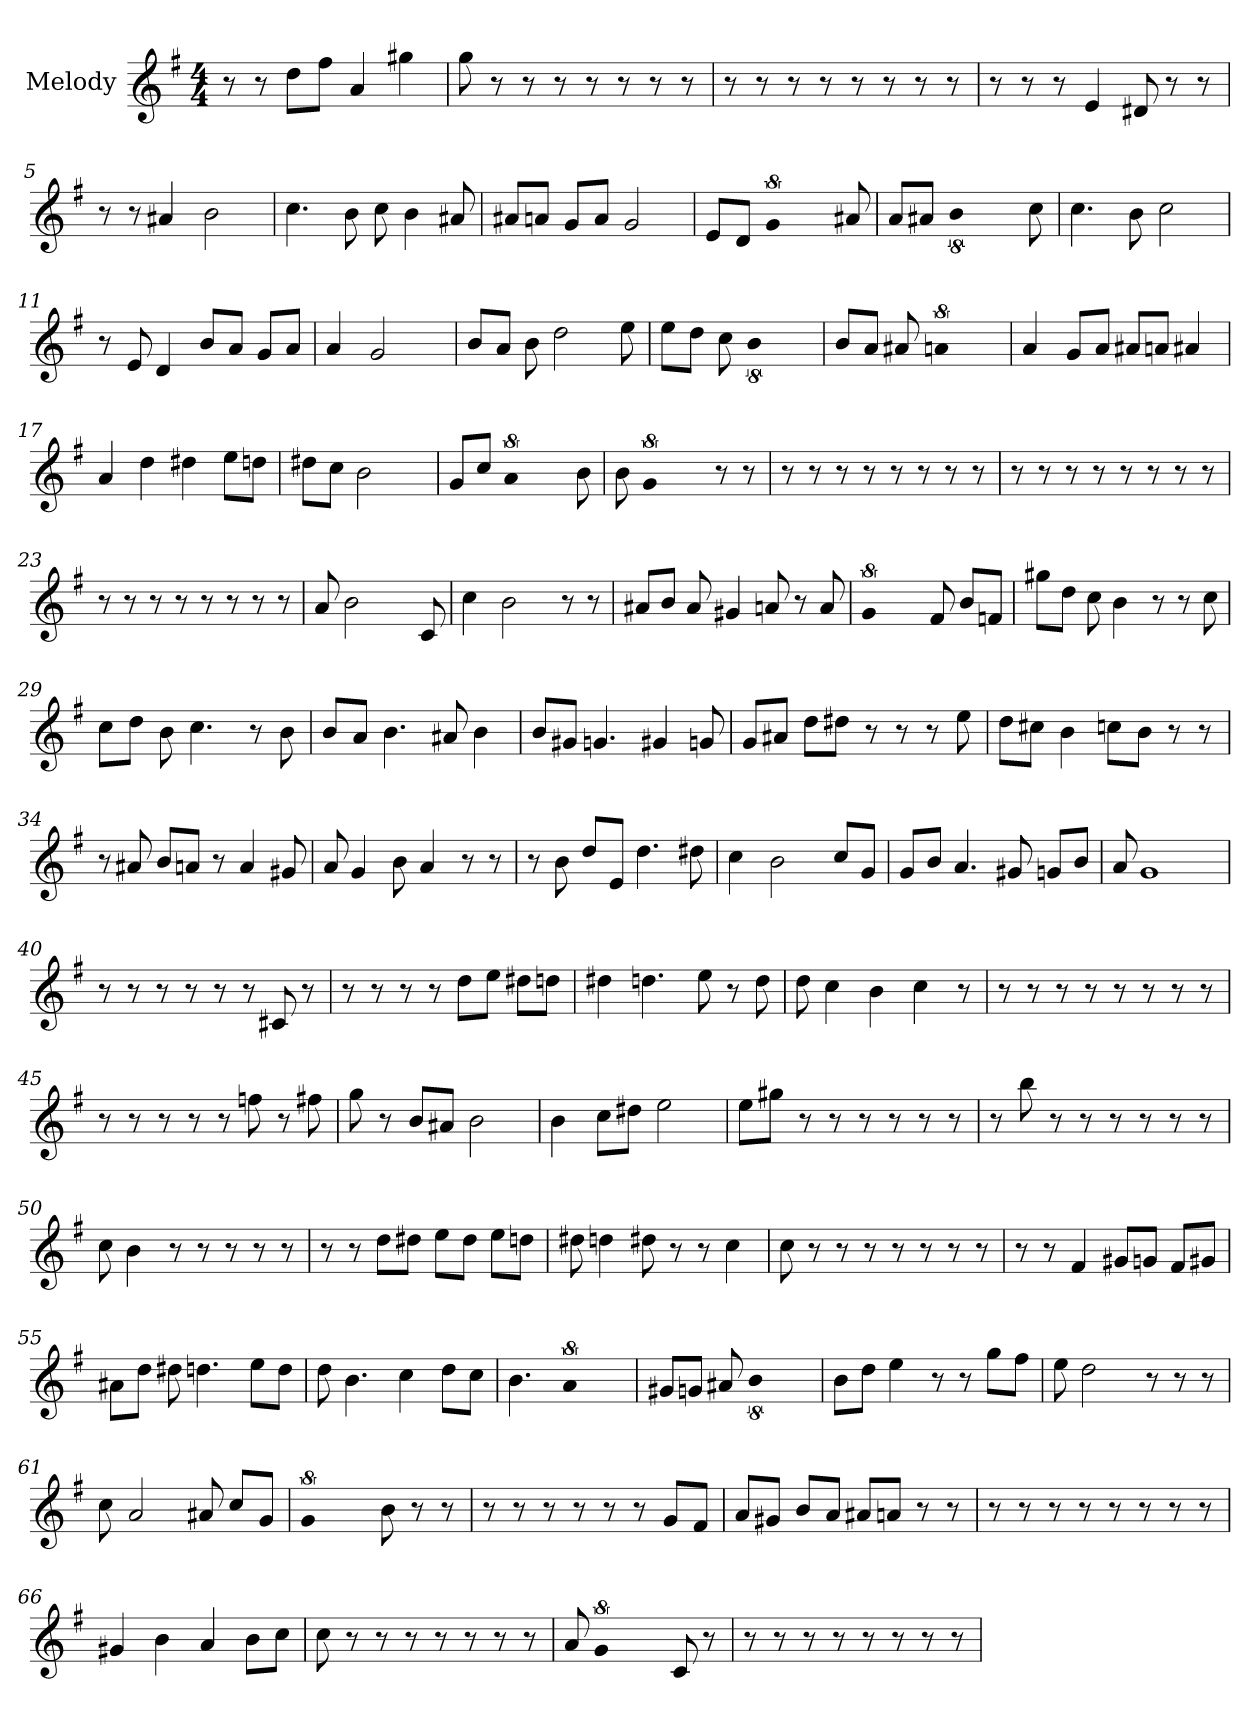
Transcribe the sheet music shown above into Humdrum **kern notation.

**kern
*part1
*staff1
*I"Melody
*clefG2
*k[f#]
*G:
*M4/4
*MM80
=1
8r
8r
8dd\L
8ff#\J
4a
4gg#
=2
8gg
8r
8r
8r
8r
8r
8r
8r
=3
8r
8r
8r
8r
8r
8r
8r
8r
=4
8r
8r
8r
4e
8d#
8r
8r
=5
8r
8r
4a#
2b
=6
4.cc
8b
8cc
4b
8a#
=7
8a#/L
8a/J
8g/L
8a/J
2g
=8
8e/L
8d/J
!LO:N:vis=2
8%5g
8a#
=9
8a/L
8a#/J
!LO:N:vis=2
8%5b
8cc
=10
4.cc
8b
2cc
=11
8r
8e
4d
8b/L
8a/J
8g/L
8a/J
=12
4a
!LO:N:vis=2
2.g
=13
8b/L
8a/J
8b
2dd
8ee
=14
8ee\L
8dd\J
8cc
!LO:N:vis=2
8%5b
=15
8b/L
8a/J
8a#
!LO:N:vis=2
8%5a
=16
4a
8g/L
8a/J
8a#/L
8a/J
4a#
=17
4a
4dd
4dd#
8ee\L
8dd\J
=18
8dd#\L
8cc\J
!LO:N:vis=2
2.b
=19
8g/L
8cc/J
!LO:N:vis=2
8%5a
8b
=20
8b
!LO:N:vis=2
8%5g
8r
8r
=21
8r
8r
8r
8r
8r
8r
8r
8r
=22
8r
8r
8r
8r
8r
8r
8r
8r
=23
8r
8r
8r
8r
8r
8r
8r
8r
=24
8a
!LO:N:vis=2
2.b
8c
=25
4cc
2b
8r
8r
=26
8a#/L
8b/J
8a#
4g#
8a
8r
8a
=27
!LO:N:vis=2
8%5g
8f#
8b/L
8f/J
=28
8gg#\L
8dd\J
8cc
4b
8r
8r
8cc
=29
8cc\L
8dd\J
8b
4.cc
8r
8b
=30
8b/L
8a/J
4.b
8a#
4b
=31
8b/L
8g#/J
4.g
4g#
8g
=32
8g/L
8a#/J
8dd\L
8dd#\J
8r
8r
8r
8ee
=33
8dd\L
8cc#\J
4b
8cc\L
8b\J
8r
8r
=34
8r
8a#
8b/L
8a/J
8r
4a
8g#
=35
8a
4g
8b
4a
8r
8r
=36
8r
8b
8dd/L
8e/J
4.dd
8dd#
=37
4cc
2b
8cc/L
8g/J
=38
8g/L
8b/J
4.a
8g#
8g/L
8b/J
=39
8a
!LO:N:vis=1
2..g
=40
8r
8r
8r
8r
8r
8r
8c#
8r
=41
8r
8r
8r
8r
8dd\L
8ee\J
8dd#\L
8dd\J
=42
4dd#
4.dd
8ee
8r
8dd
=43
8dd
4cc
4b
4cc
8r
=44
8r
8r
8r
8r
8r
8r
8r
8r
=45
8r
8r
8r
8r
8r
8ff
8r
8ff#
=46
8gg
8r
8b/L
8a#/J
2b
=47
4b
8cc\L
8dd#\J
2ee
=48
8ee\L
8gg#\J
8r
8r
8r
8r
8r
8r
=49
8r
8bb
8r
8r
8r
8r
8r
8r
=50
8cc
4b
8r
8r
8r
8r
8r
=51
8r
8r
8dd\L
8dd#\J
8ee\L
8dd#\J
8ee\L
8dd\J
=52
8dd#
4dd
8dd#
8r
8r
4cc
=53
8cc
8r
8r
8r
8r
8r
8r
8r
=54
8r
8r
4f#
8g#/L
8g/J
8f#/L
8g#/J
=55
8a#\L
8dd\J
8dd#
4.dd
8ee\L
8dd\J
=56
8dd
4.b
4cc
8dd\L
8cc\J
=57
4.b
!LO:N:vis=2
8%5a
=58
8g#/L
8g/J
8a#
!LO:N:vis=2
8%5b
=59
8b\L
8dd\J
4ee
8r
8r
8gg\L
8ff#\J
=60
8ee
2dd
8r
8r
8r
=61
8cc
2a
8a#
8cc/L
8g/J
=62
!LO:N:vis=2
8%5g
8b
8r
8r
=63
8r
8r
8r
8r
8r
8r
8g/L
8f#/J
=64
8a/L
8g#/J
8b/L
8a/J
8a#/L
8a/J
8r
8r
=65
8r
8r
8r
8r
8r
8r
8r
8r
=66
4g#
4b
4a
8b\L
8cc\J
=67
8cc
8r
8r
8r
8r
8r
8r
8r
=68
8a
!LO:N:vis=2
8%5g
8c
8r
=69
8r
8r
8r
8r
8r
8r
8r
8r
=
*-
